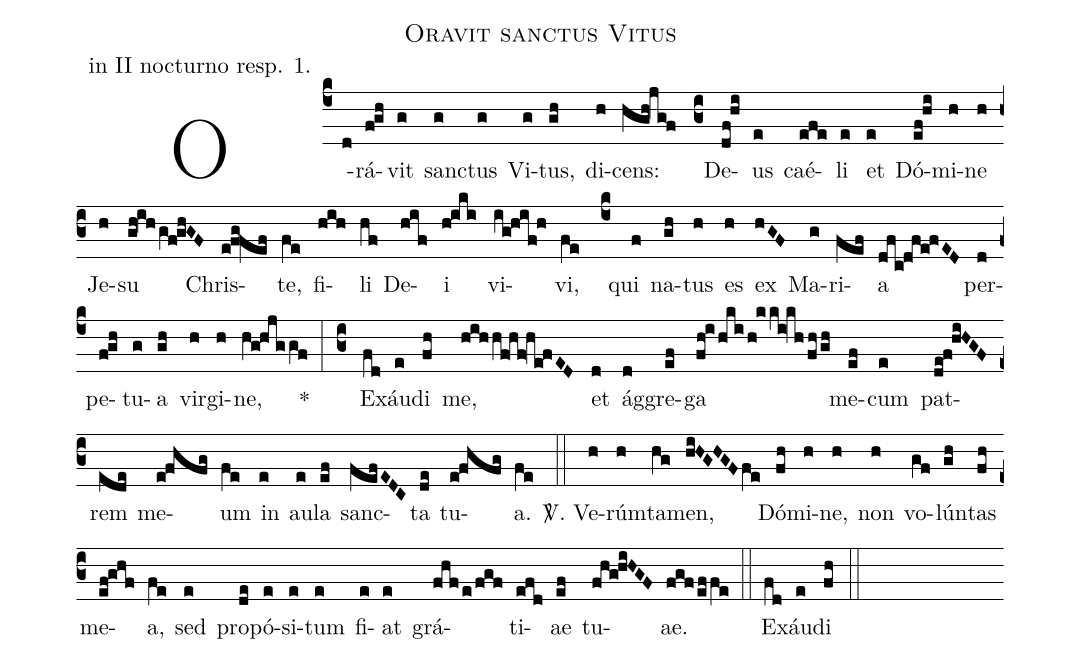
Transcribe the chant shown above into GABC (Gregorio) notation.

name: Oravit sanctus Vitus;
office-part: in II nocturno resp. 1.;
%%
(c4)
% <sp>R/</sp>.
O(d)rá(f!gh)vit(g) sanc(g)tus(g) Vi(g)tus,(gh)
di(h)cens:(hgh!jg!f)
(c3)
De(df!hi)us(e) caé(efe)li(e) et(e) Dó(ef!hi)mi(h)ne(h)
Je(h)su(gh!ihgf!gh!GF) Chris(e!fg!fef)te,(fe)

% neni v breviari:
fi(hih)li(hf) De(hif)i(h!iki) vi(ig!hif!h)vi,(fe)
(c4)
qui(f) na(gh)tus(h) es(h) ex(hGF) Ma(g)ri(fef)a(dfc!dfe!fED)
per(d)pe(f!gh)tu(g)a(gh) vir(h)gi(h)ne,(hg!hjggf) *(:)

(c3)
Ex(fd)áu(e)di(fh) me,(hih/hf!hf!he!fED)
et(d) ág(d)gre(ef)ga(fh!i/hkih!kki!kh/fh/gh)
me(ef)cum(e) pat(de!f!hi!HGF)rem(ede) me(e!fhfg)um(fe)
in(e) au(e)la(ef) sanc(fefEDC)ta(de) tu(e!fhfg)a.(fe) (::)

<sp>V/</sp>. Ve(h)rúm(h)ta(hg)men,(hi!HG!HGFfe) Dó(fh)mi(h)ne,(h)
non(h) vo(gf)lún(gh)tas(fh) me(ef!ghf)a,(fe)
sed(e) pro(de)pó(e)si(e)tum(e) fi(e)at(e)
grá(fhfe/fgf)ti(efd)ae(ef) tu(fhg!hi!HGF)ae.(fgfeffe) (::)

Ex(fd)áu(e)di(fh) (::)
